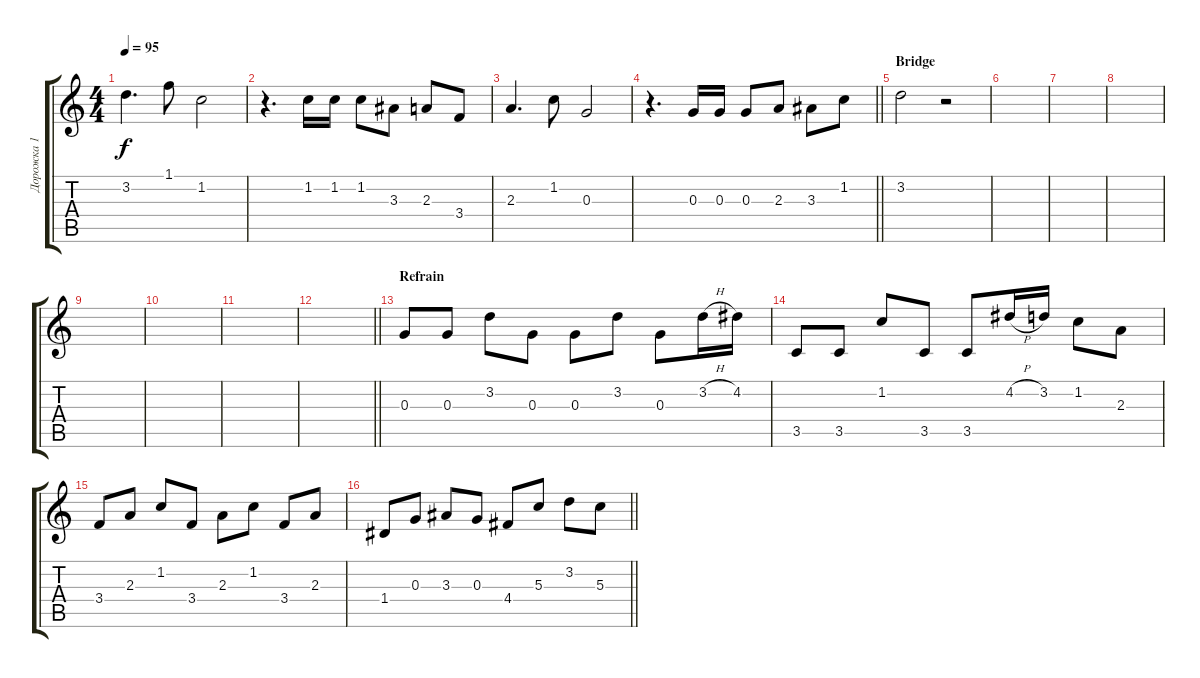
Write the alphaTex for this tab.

\track ("Дорожка 1" "Дорожка 1") {instrument electricguitarclean}
\staff {score tabs}
\tuning (E4 B3 G3 D3 A2 D2) {hide}
\ts (4 4)
\tempo 95
\clef g2
\ks c
3.2.4{d dy f} 1.1.8 1.2.2 |
r.4{d} 1.2.16 1.2.16 1.2.8 3.3.8 2.3.8 3.4.8 |
2.3.4{d} 1.2.8 0.3.2 |
\barLineRight lightlight
r.4{d} 0.3.16 0.3.16 0.3.8 2.3.8 3.3.8 1.2.8 |
\section ("" "Bridge")
3.2.2 r.2 |
|
|
|
|
|
|
\barLineRight lightlight
|
\section ("" "Refrain")
0.3.8{instrument electricguitarclean} 0.3.8 3.2.8 0.3.8 0.3.8 3.2.8 0.3.8 3.2{h}.16 4.2.16 |
3.5.8 3.5.8 1.2.8 3.5.8 3.5.8 4.2{h}.16 3.2.16 1.2.8 2.3.8 |
3.4.8 2.3.8 1.2.8 3.4.8 2.3.8 1.2.8 3.4.8 2.3.8 |
\barLineRight lightlight
1.4.8 0.3.8 3.3.8 0.3.8 4.4.8 5.3.8 3.2.8 5.3.8
